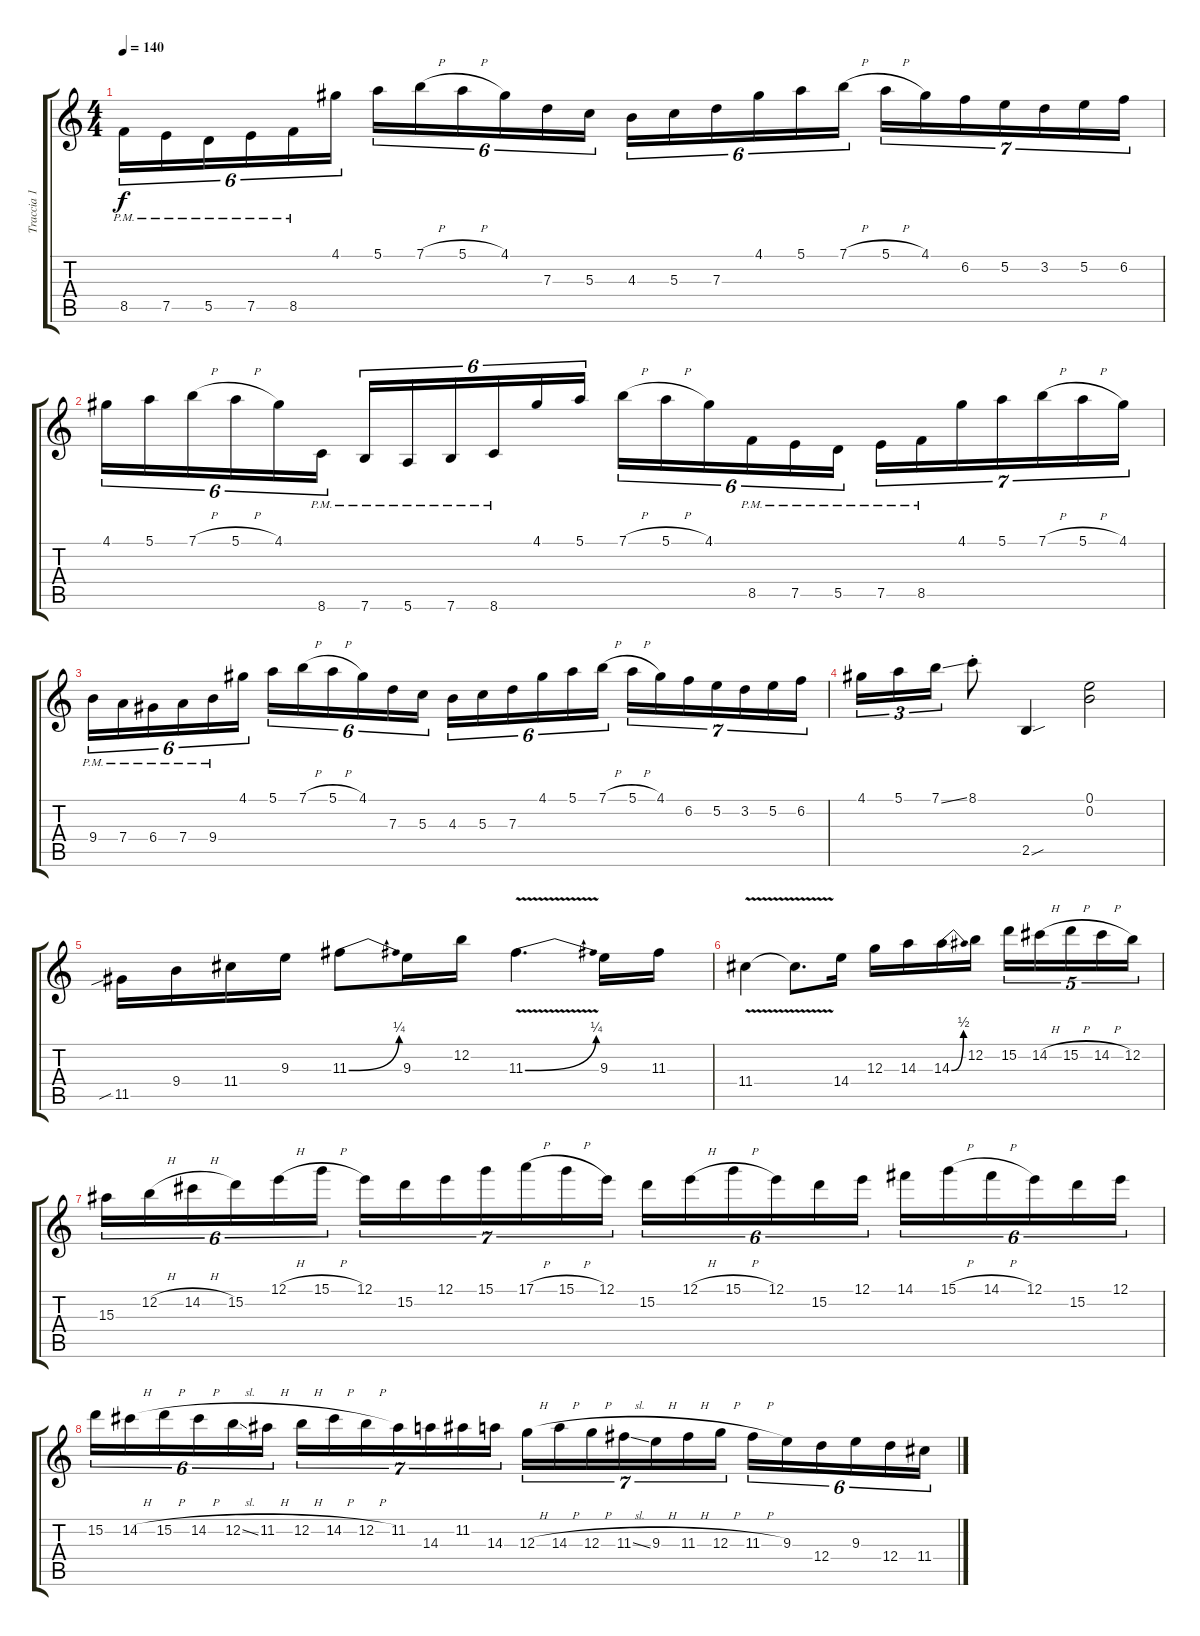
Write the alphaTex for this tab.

\track ("Traccia 1" "Traccia 1") {instrument distortionguitar}
\staff {score tabs}
\tuning (E4 B3 G3 D3 A2 E2) {hide}
\ts (4 4)
\tempo 140
\clef g2
\ks c
8.5{pm}.16{tu (6 4) dy f} 7.5{pm}.16{tu (6 4)} 5.5{pm}.16{tu (6 4)} 7.5{pm}.16{tu (6 4)} 8.5{pm}.16{tu (6 4)} 4.1.16{tu (6 4)} 5.1.16{tu (6 4)} 7.1{h}.16{tu (6 4)} 5.1{h}.16{tu (6 4)} 4.1.16{tu (6 4)} 7.3.16{tu (6 4)} 5.3.16{tu (6 4)} 4.3.16{tu (6 4)} 5.3.16{tu (6 4)} 7.3.16{tu (6 4)} 4.1.16{tu (6 4)} 5.1.16{tu (6 4)} 7.1{h}.16{tu (6 4)} 5.1{h}.16{tu (7 4)} 4.1.16{tu (7 4)} 6.2.16{tu (7 4)} 5.2.16{tu (7 4)} 3.2.16{tu (7 4)} 5.2.16{tu (7 4)} 6.2.16{tu (7 4)} |
4.1.16{tu (6 4)} 5.1.16{tu (6 4)} 7.1{h}.16{tu (6 4)} 5.1{h}.16{tu (6 4)} 4.1.16{tu (6 4)} 8.6{pm}.16{tu (6 4)} 7.6{pm}.16{tu (6 4)} 5.6{pm}.16{tu (6 4)} 7.6{pm}.16{tu (6 4)} 8.6{pm}.16{tu (6 4)} 4.1.16{tu (6 4)} 5.1.16{tu (6 4)} 7.1{h}.16{tu (6 4)} 5.1{h}.16{tu (6 4)} 4.1.16{tu (6 4)} 8.5{pm}.16{tu (6 4)} 7.5{pm}.16{tu (6 4)} 5.5{pm}.16{tu (6 4)} 7.5{pm}.16{tu (7 4)} 8.5{pm}.16{tu (7 4)} 4.1.16{tu (7 4)} 5.1.16{tu (7 4)} 7.1{h}.16{tu (7 4)} 5.1{h}.16{tu (7 4)} 4.1.16{tu (7 4)} |
9.4{pm}.16{tu (6 4)} 7.4{pm}.16{tu (6 4)} 6.4{pm}.16{tu (6 4)} 7.4{pm}.16{tu (6 4)} 9.4{pm}.16{tu (6 4)} 4.1.16{tu (6 4)} 5.1.16{tu (6 4)} 7.1{h}.16{tu (6 4)} 5.1{h}.16{tu (6 4)} 4.1.16{tu (6 4)} 7.3.16{tu (6 4)} 5.3.16{tu (6 4)} 4.3.16{tu (6 4)} 5.3.16{tu (6 4)} 7.3.16{tu (6 4)} 4.1.16{tu (6 4)} 5.1.16{tu (6 4)} 7.1{h}.16{tu (6 4)} 5.1{h}.16{tu (7 4)} 4.1.16{tu (7 4)} 6.2.16{tu (7 4)} 5.2.16{tu (7 4)} 3.2.16{tu (7 4)} 5.2.16{tu (7 4)} 6.2.16{tu (7 4)} |
4.1.16{tu (3 2)} 5.1.16{tu (3 2)} 7.1{ss}.16{tu (3 2)} 8.1{st}.8 2.5{sou}.4 (0.1 0.2).2 |
11.5{sib}.16{instrument distortionguitar} 9.4.16 11.4.16 9.3.16 11.3{be (bend 0 0 60 1)}.8 9.3.16 12.2.16 11.3{be (bend 0 0 60 1) v}.4{d} 9.3.16 11.3.16 |
11.4{v}.4 11.4{t}.8{d} 14.4.16 12.3.16 14.3.16 14.3{be (bend 0 0 60 2)}.16 12.2.16 15.2.16{tu (5 4)} 14.2{h}.16{tu (5 4)} 15.2{h}.16{tu (5 4)} 14.2{h}.16{tu (5 4)} 12.2.16{tu (5 4)} |
15.3.16{tu (6 4)} 12.2{h}.16{tu (6 4)} 14.2{h}.16{tu (6 4)} 15.2.16{tu (6 4)} 12.1{h}.16{tu (6 4)} 15.1{h}.16{tu (6 4)} 12.1.16{tu (7 4)} 15.2.16{tu (7 4)} 12.1.16{tu (7 4)} 15.1.16{tu (7 4)} 17.1{h}.16{tu (7 4)} 15.1{h}.16{tu (7 4)} 12.1.16{tu (7 4)} 15.2.16{tu (6 4)} 12.1{h}.16{tu (6 4)} 15.1{h}.16{tu (6 4)} 12.1.16{tu (6 4)} 15.2.16{tu (6 4)} 12.1.16{tu (6 4)} 14.1.16{tu (6 4)} 15.1{h}.16{tu (6 4)} 14.1{h}.16{tu (6 4)} 12.1.16{tu (6 4)} 15.2.16{tu (6 4)} 12.1.16{tu (6 4)} |
15.2.16{tu (6 4)} 14.2{h}.16{tu (6 4)} 15.2{h}.16{tu (6 4)} 14.2{h}.16{tu (6 4)} 12.2{sl}.16{tu (6 4)} 11.2{h}.16{tu (6 4)} 12.2{h}.16{tu (7 4)} 14.2{h}.16{tu (7 4)} 12.2{h}.16{tu (7 4)} 11.2.16{tu (7 4)} 14.3.16{tu (7 4)} 11.2.16{tu (7 4)} 14.3.16{tu (7 4)} 12.3{h}.16{tu (7 4)} 14.3{h}.16{tu (7 4)} 12.3{h}.16{tu (7 4)} 11.3{sl}.16{tu (7 4)} 9.3{h}.16{tu (7 4)} 11.3{h}.16{tu (7 4)} 12.3{h}.16{tu (7 4)} 11.3{h}.16{tu (6 4)} 9.3.16{tu (6 4)} 12.4.16{tu (6 4)} 9.3.16{tu (6 4)} 12.4.16{tu (6 4)} 11.4.16{tu (6 4)}
